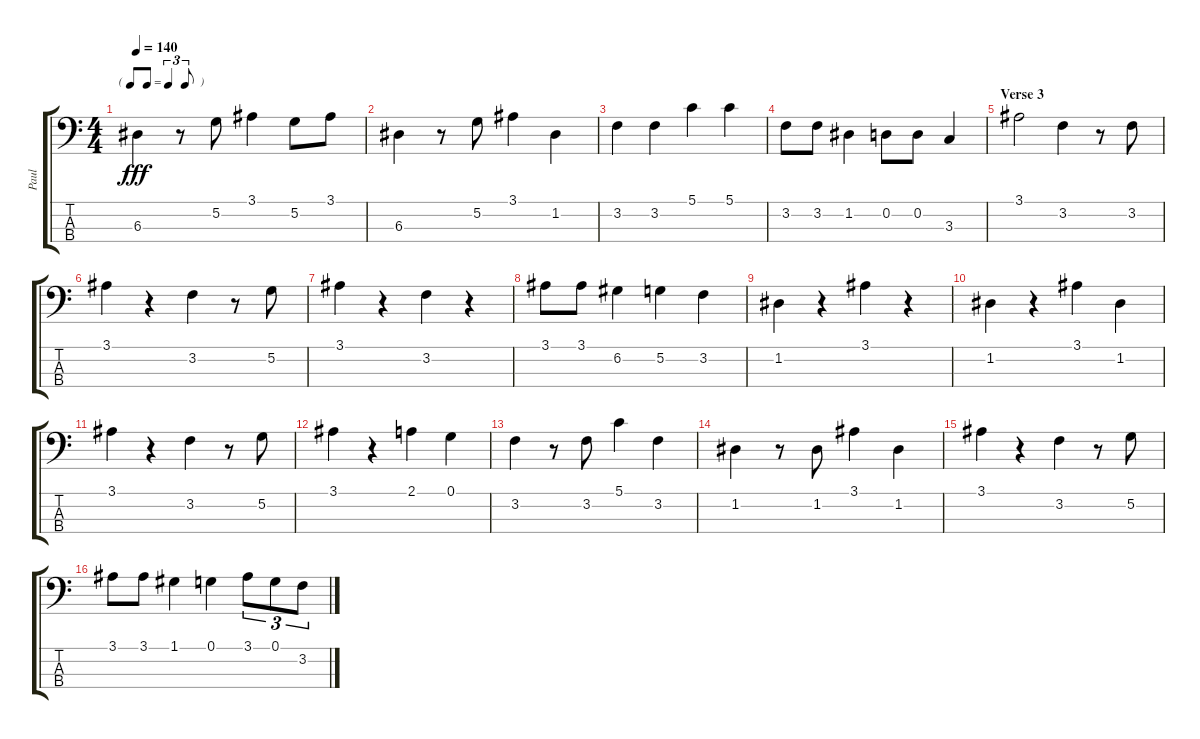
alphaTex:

\track ("Paul" "Paul") {instrument electricbassfinger}
\staff {score tabs}
\tuning (G2 D2 A1 E1) {hide}
\ts (4 4)
\tf triplet8th
\tempo 140
\clef f4
\ks c
6.3.4{dy fff} r.8 5.2.8 3.1.4 5.2.8 3.1.8 |
6.3.4 r.8 5.2.8 3.1.4 1.2.4 |
3.2.4 3.2.4 5.1.4 5.1.4 |
3.2.8 3.2.8 1.2.4 0.2.8 0.2.8 3.3.4 |
\section ("" "Verse 3")
3.1.2 3.2.4 r.8 3.2.8 |
3.1.4 r.4 3.2.4 r.8 5.2.8 |
3.1.4 r.4 3.2.4 r.4 |
3.1.8 3.1.8 6.2.4 5.2.4 3.2.4 |
1.2.4 r.4 3.1.4 r.4 |
1.2.4 r.4 3.1.4 1.2.4 |
3.1.4 r.4 3.2.4 r.8 5.2.8 |
3.1.4 r.4 2.1.4 0.1.4 |
3.2.4 r.8 3.2.8 5.1.4 3.2.4 |
1.2.4 r.8 1.2.8 3.1.4 1.2.4 |
3.1.4 r.4 3.2.4 r.8 5.2.8 |
3.1.8 3.1.8 1.1.4 0.1.4 3.1.8{tu (3 2)} 0.1.8{tu (3 2)} 3.2.8{tu (3 2)}
